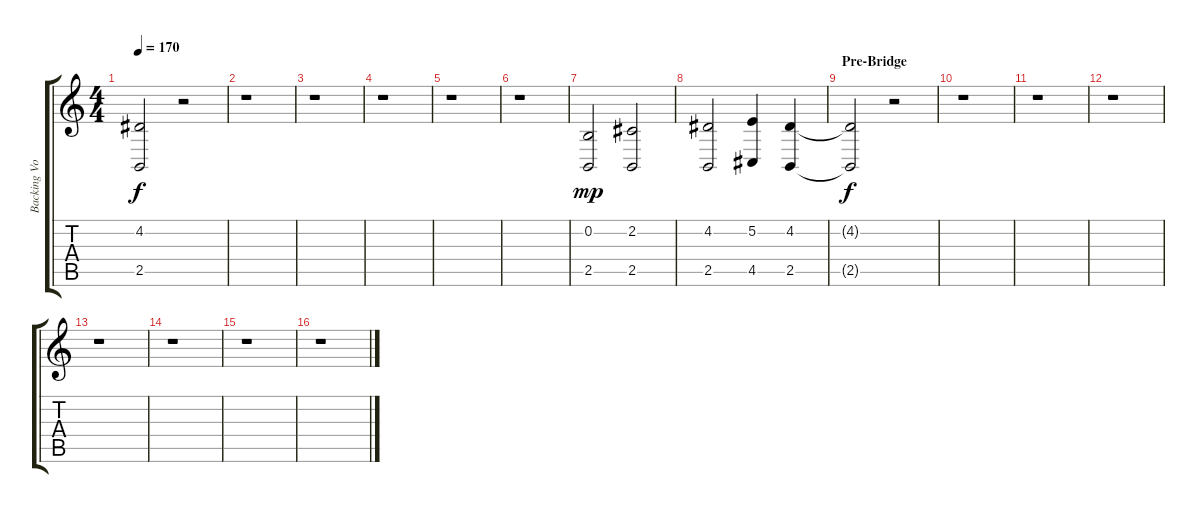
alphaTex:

\track ("Backing Vocals" "Backing Vo") {instrument lead1square}
\staff {score tabs}
\tuning (E4 B3 G3 D3 A2 E2) {hide}
\ts (4 4)
\tempo 170
\clef g2
\ks c
(4.2{t} 2.5{t}).2{dy f} r.2 |
r.1 |
r.1 |
r.1 |
r.1 |
r.1 |
(0.2 2.5).2{dy mp} (2.2 2.5).2 |
(4.2 2.5).2 (5.2 4.5).4 (4.2 2.5).4 |
\section ("" "Pre-Bridge")
(4.2{t} 2.5{t}).2{dy f} r.2 |
r.1 |
r.1 |
r.1 |
r.1 |
r.1 |
r.1 |
r.1
